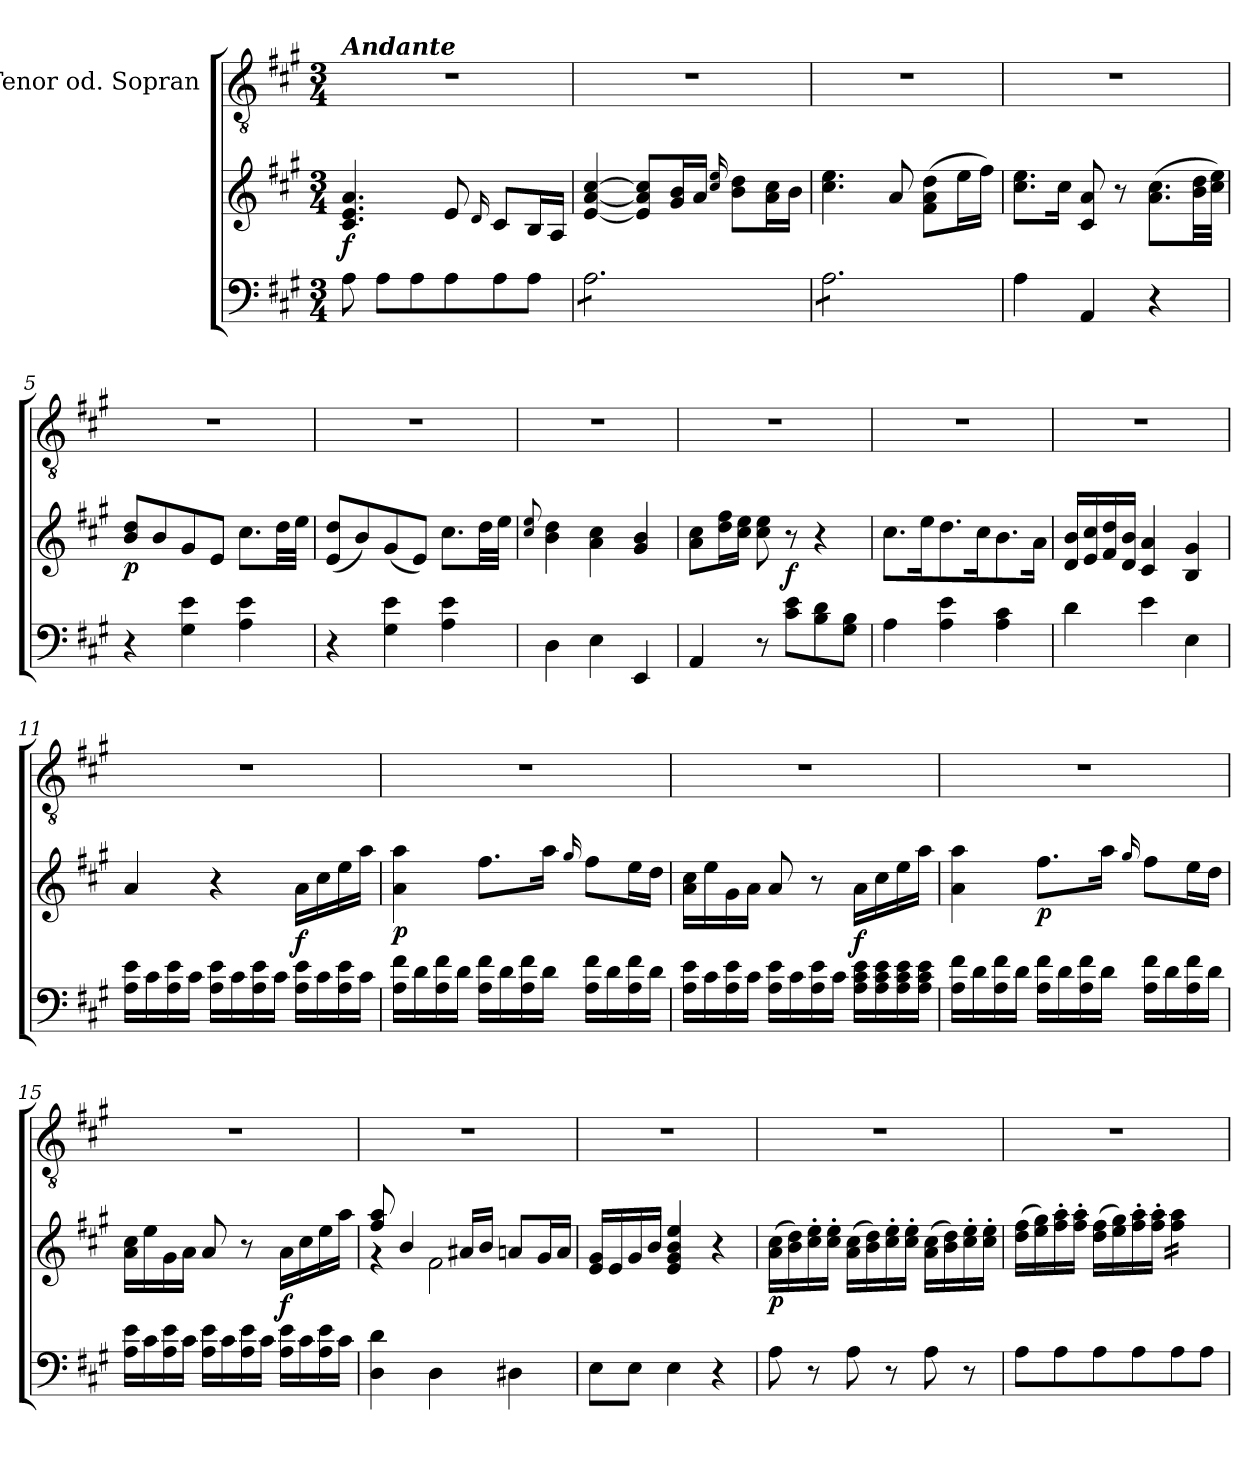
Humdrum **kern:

**kern	**kern	**dynam	**kern
*part2	*part2	*part2	*part1
*staff3	*staff2	*staff2/3	*staff1
*	*	*	*I"Tenor od. Sopran
*clefF4	*clefG2	*	*clefGv2
*k[f#c#g#]	*k[f#c#g#]	*	*k[f#c#g#]
*A:	*A:	*	*A:
*M3/4	*M3/4	*	*M3/4
=1	=1	=1	=1
!	!	!	!LO:TX:a:Bi:t=Andante
!	!	!LO:DY:b	!
8A\	4.c#/ 4.e/ 4.a/	f	2.r
8A\L	.	.	.
8A\	.	.	.
8A\	8e/	.	.
.	16qqd/	.	.
8A\	8c#/L	.	.
8A\J	16B/L	.	.
.	16A/JJ	.	.
=2	=2	=2	=2
*tremolo	*	*	*
8A\L	[4e/ [4a/ [4cc#/	.	2.r
8A\	.	.	.
8A\	8e/] 8a/] 8cc#/]L	.	.
8A\	16g#/ 16b/L	.	.
.	16a/JJ	.	.
.	16qqcc#/ 16qqee/	.	.
8A\	8b\ 8dd\L	.	.
8A\J	16a\ 16cc#\L	.	.
.	16b\JJ	.	.
=3	=3	=3	=3
8A\L	4.cc#\ 4.ee\	.	2.r
8A\	.	.	.
8A\	.	.	.
8A\	8a/	.	.
8A\	(>8f#\ 8a\ 8dd\L	.	.
8A\J	16ee\L	.	.
*Xtremolo	*	*	*
.	16ff#\JJ)	.	.
=4	=4	=4	=4
4A\	8.cc#\ 8.ee\L	.	2.r
.	16cc#\Jk	.	.
4AA/	8c#/ 8a/	.	.
.	8r	.	.
4r	(>8.a\ 8.cc#\L	.	.
.	32b\ 32dd\LL	.	.
.	32cc#\ 32ee\JJJ)	.	.
!!LO:LB:g=z
=5	=5	=5	=5
!	!	!LO:DY:b	!
4r	8b/ 8dd/L	p	2.r
.	8b/	.	.
4G#\ 4e\	8g#/	.	.
.	8e/J	.	.
4A\ 4e\	8.cc#\L	.	.
.	32dd\LL	.	.
.	32ee\JJJ	.	.
=6	=6	=6	=6
4r	(<8e/ 8dd/L	.	2.r
.	8b/)	.	.
4G#\ 4e\	(<8g#/	.	.
.	8e/J)	.	.
4A\ 4e\	8.cc#\L	.	.
.	32dd\LL	.	.
.	32ee\JJJ	.	.
=7	=7	=7	=7
.	8qqcc#/ 8qqee/	.	.
4D\	4b\ 4dd\	.	2.r
4E\	4a\ 4cc#\	.	.
4EE/	4g#/ 4b/	.	.
=8	=8	=8	=8
4AA/	8a\ 8cc#\L	.	2.r
.	16dd\ 16ff#\L	.	.
.	16cc#\ 16ee\JJ	.	.
8r	8cc#\ 8ee\	.	.
!	!	!LO:DY:b	!
8c#\ 8e\L	8r	f	.
8B\ 8d\	4r	.	.
8G#\ 8B\J	.	.	.
=9	=9	=9	=9
4A\	8.cc#\L	.	2.r
.	16ee\k	.	.
4A\ 4e\	8.dd\	.	.
.	16cc#\k	.	.
4A\ 4c#\	8.b\	.	.
.	16a\Jk	.	.
!!LO:LB:g=z
=10	=10	=10	=10
4d\	16d/ 16b/LL	.	2.r
.	16e/ 16cc#/	.	.
.	16f#/ 16dd/	.	.
.	16d/ 16b/JJ	.	.
4e\	4c#/ 4a/	.	.
4E\	4B/ 4g#/	.	.
=11	=11	=11	=11
16A\ 16e\LL	4a/	.	2.r
16c#\	.	.	.
16A\ 16e\	.	.	.
16c#\JJ	.	.	.
16A\ 16e\LL	4r	.	.
16c#\	.	.	.
16A\ 16e\	.	.	.
16c#\JJ	.	.	.
!	!	!LO:DY:b	!
16A\ 16e\LL	16a\LL	f	.
16c#\	16cc#\	.	.
16A\ 16e\	16ee\	.	.
16c#\JJ	16aa\JJ	.	.
=12	=12	=12	=12
!	!	!LO:DY:b	!
16A\ 16f#\LL	4a\ 4aa\	p	2.r
16d\	.	.	.
16A\ 16f#\	.	.	.
16d\JJ	.	.	.
16A\ 16f#\LL	8.ff#\L	.	.
16d\	.	.	.
16A\ 16f#\	.	.	.
16d\JJ	16aa\Jk	.	.
.	16qqgg#/	.	.
16A\ 16f#\LL	8ff#\L	.	.
16d\	.	.	.
16A\ 16f#\	16ee\L	.	.
16d\JJ	16dd\JJ	.	.
=13	=13	=13	=13
16A\ 16e\LL	16a\ 16cc#\LL	.	2.r
16c#\	16ee\	.	.
16A\ 16e\	16g#\	.	.
16c#\JJ	16a\JJ	.	.
16A\ 16e\LL	8a/	.	.
16c#\	.	.	.
16A\ 16e\	8r	.	.
16c#\JJ	.	.	.
!	!	!LO:DY:b	!
16A\ 16c#\ 16e\LL	16a\LL	f	.
16A\ 16c#\ 16e\	16cc#\	.	.
16A\ 16c#\ 16e\	16ee\	.	.
16A\ 16c#\ 16e\JJ	16aa\JJ	.	.
!!LO:LB:g=z
=14	=14	=14	=14
16A\ 16f#\LL	4a\ 4aa\	.	2.r
16d\	.	.	.
16A\ 16f#\	.	.	.
16d\JJ	.	.	.
!	!	!LO:DY:b	!
16A\ 16f#\LL	8.ff#\L	p	.
16d\	.	.	.
16A\ 16f#\	.	.	.
16d\JJ	16aa\Jk	.	.
.	16qqgg#/	.	.
16A\ 16f#\LL	8ff#\L	.	.
16d\	.	.	.
16A\ 16f#\	16ee\L	.	.
16d\JJ	16dd\JJ	.	.
=15	=15	=15	=15
16A\ 16e\LL	16a\ 16cc#\LL	.	2.r
16c#\	16ee\	.	.
16A\ 16e\	16g#\	.	.
16c#\JJ	16a\JJ	.	.
16A\ 16e\LL	8a/	.	.
16c#\	.	.	.
16A\ 16e\	8r	.	.
16c#\JJ	.	.	.
!	!	!LO:DY:b	!
16A\ 16e\LL	16a\LL	f	.
16c#\	16cc#\	.	.
16A\ 16e\	16ee\	.	.
16c#\JJ	16aa\JJ	.	.
=16	=16	=16	=16
*	*^	*	*
4D\ 4d\	8ff#/ 8aa/	4rf	.	2.r
.	4b/	.	.	.
4D\	.	2f#\	.	.
.	16a#X/LL	.	.	.
.	16b/JJ	.	.	.
4D#X\	8an/L	.	.	.
.	16g#/L	.	.	.
.	16a/JJ	.	.	.
*	*v	*v	*	*
=17	=17	=17	=17
8E\L	16e/ 16g#/LL	.	2.r
.	16e/	.	.
8E\J	16g#/	.	.
.	16b/JJ	.	.
4E\	4e/ 4g#/ 4b/ 4ee/	.	.
4r	4r	.	.
!!LO:PB:g=z
=18	=18	=18	=18
!	!	!LO:DY:b	!
8A\	(>16a\ 16cc#\LL	p	2.r
.	16b\ 16dd\)	.	.
8r	16cc#\'> 16ee\'>	.	.
.	16cc#\'> 16ee\'>JJ	.	.
8A\	(>16a\ 16cc#\LL	.	.
.	16b\ 16dd\)	.	.
8r	16cc#\'> 16ee\'>	.	.
.	16cc#\'> 16ee\'>JJ	.	.
8A\	(>16a\ 16cc#\LL	.	.
.	16b\ 16dd\)	.	.
8r	16cc#\'> 16ee\'>	.	.
.	16cc#\'> 16ee\'>JJ	.	.
=19	=19	=19	=19
8A\L	(>16dd\ 16ff#\LL	.	2.r
.	16ee\ 16gg#\)	.	.
8A\	16ff#\'> 16aa\'>	.	.
.	16ff#\'> 16aa\'>JJ	.	.
8A\	(>16dd\ 16ff#\LL	.	.
.	16ee\ 16gg#\)	.	.
8A\	16ff#\'> 16aa\'>	.	.
.	16ff#\'> 16aa\'>JJ	.	.
*	*tremolo	*	*
8A\	16ff#\ 16aa\LL	.	.
.	16ff#\ 16aa\	.	.
8A\J	16ff#\ 16aa\	.	.
.	16ff#\ 16aa\JJ	.	.
*	*Xtremolo	*	*
=	=	=	=
*-	*-	*-	*-
